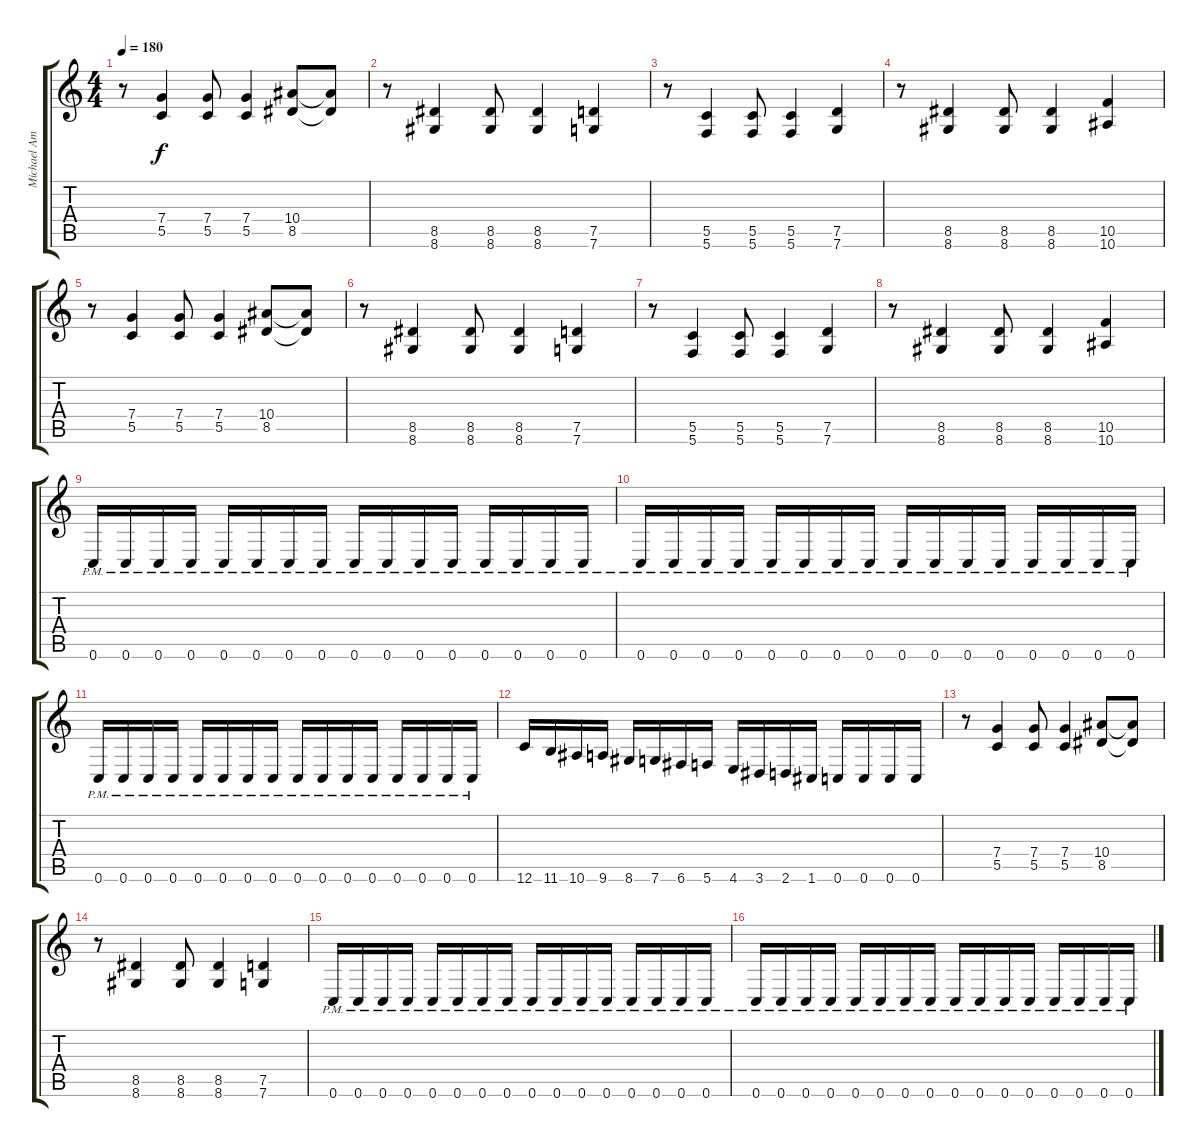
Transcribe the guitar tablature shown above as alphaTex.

\track ("Michael Amott" "Michael Am") {instrument distortionguitar}
\staff {score tabs}
\tuning (D4 A3 F3 C3 G2 C2) {hide}
\ts (4 4)
\tempo 180
\clef g2
\ks c
r.8{dy f} (7.4 5.5).4 (7.4 5.5).8 (7.4 5.5).4 (10.4 8.5).8 (10.4{t} 8.5{t}).8 |
r.8 (8.5 8.6).4 (8.5 8.6).8 (8.5 8.6).4 (7.5 7.6).4 |
r.8 (5.5 5.6).4 (5.5 5.6).8 (5.5 5.6).4 (7.5 7.6).4 |
r.8 (8.5 8.6).4 (8.5 8.6).8 (8.5 8.6).4 (10.5 10.6).4 |
r.8 (7.4 5.5).4 (7.4 5.5).8 (7.4 5.5).4 (10.4 8.5).8 (10.4{t} 8.5{t}).8 |
r.8 (8.5 8.6).4 (8.5 8.6).8 (8.5 8.6).4 (7.5 7.6).4 |
r.8 (5.5 5.6).4 (5.5 5.6).8 (5.5 5.6).4 (7.5 7.6).4 |
r.8 (8.5 8.6).4 (8.5 8.6).8 (8.5 8.6).4 (10.5 10.6).4 |
0.6{pm}.16 0.6{pm}.16 0.6{pm}.16 0.6{pm}.16 0.6{pm}.16 0.6{pm}.16 0.6{pm}.16 0.6{pm}.16 0.6{pm}.16 0.6{pm}.16 0.6{pm}.16 0.6{pm}.16 0.6{pm}.16 0.6{pm}.16 0.6{pm}.16 0.6{pm}.16 |
0.6{pm}.16 0.6{pm}.16 0.6{pm}.16 0.6{pm}.16 0.6{pm}.16 0.6{pm}.16 0.6{pm}.16 0.6{pm}.16 0.6{pm}.16 0.6{pm}.16 0.6{pm}.16 0.6{pm}.16 0.6{pm}.16 0.6{pm}.16 0.6{pm}.16 0.6{pm}.16 |
0.6{pm}.16 0.6{pm}.16 0.6{pm}.16 0.6{pm}.16 0.6{pm}.16 0.6{pm}.16 0.6{pm}.16 0.6{pm}.16 0.6{pm}.16 0.6{pm}.16 0.6{pm}.16 0.6{pm}.16 0.6{pm}.16 0.6{pm}.16 0.6{pm}.16 0.6{pm}.16 |
12.6.16 11.6.16 10.6.16 9.6.16 8.6.16 7.6.16 6.6.16 5.6.16 4.6.16 3.6.16 2.6.16 1.6.16 0.6.16 0.6.16 0.6.16 0.6.16 |
r.8 (7.4 5.5).4 (7.4 5.5).8 (7.4 5.5).4 (10.4 8.5).8 (10.4{t} 8.5{t}).8 |
r.8 (8.5 8.6).4 (8.5 8.6).8 (8.5 8.6).4 (7.5 7.6).4 |
0.6{pm}.16 0.6{pm}.16 0.6{pm}.16 0.6{pm}.16 0.6{pm}.16 0.6{pm}.16 0.6{pm}.16 0.6{pm}.16 0.6{pm}.16 0.6{pm}.16 0.6{pm}.16 0.6{pm}.16 0.6{pm}.16 0.6{pm}.16 0.6{pm}.16 0.6{pm}.16 |
0.6{pm}.16 0.6{pm}.16 0.6{pm}.16 0.6{pm}.16 0.6{pm}.16 0.6{pm}.16 0.6{pm}.16 0.6{pm}.16 0.6{pm}.16 0.6{pm}.16 0.6{pm}.16 0.6{pm}.16 0.6{pm}.16 0.6{pm}.16 0.6{pm}.16 0.6{pm}.16
